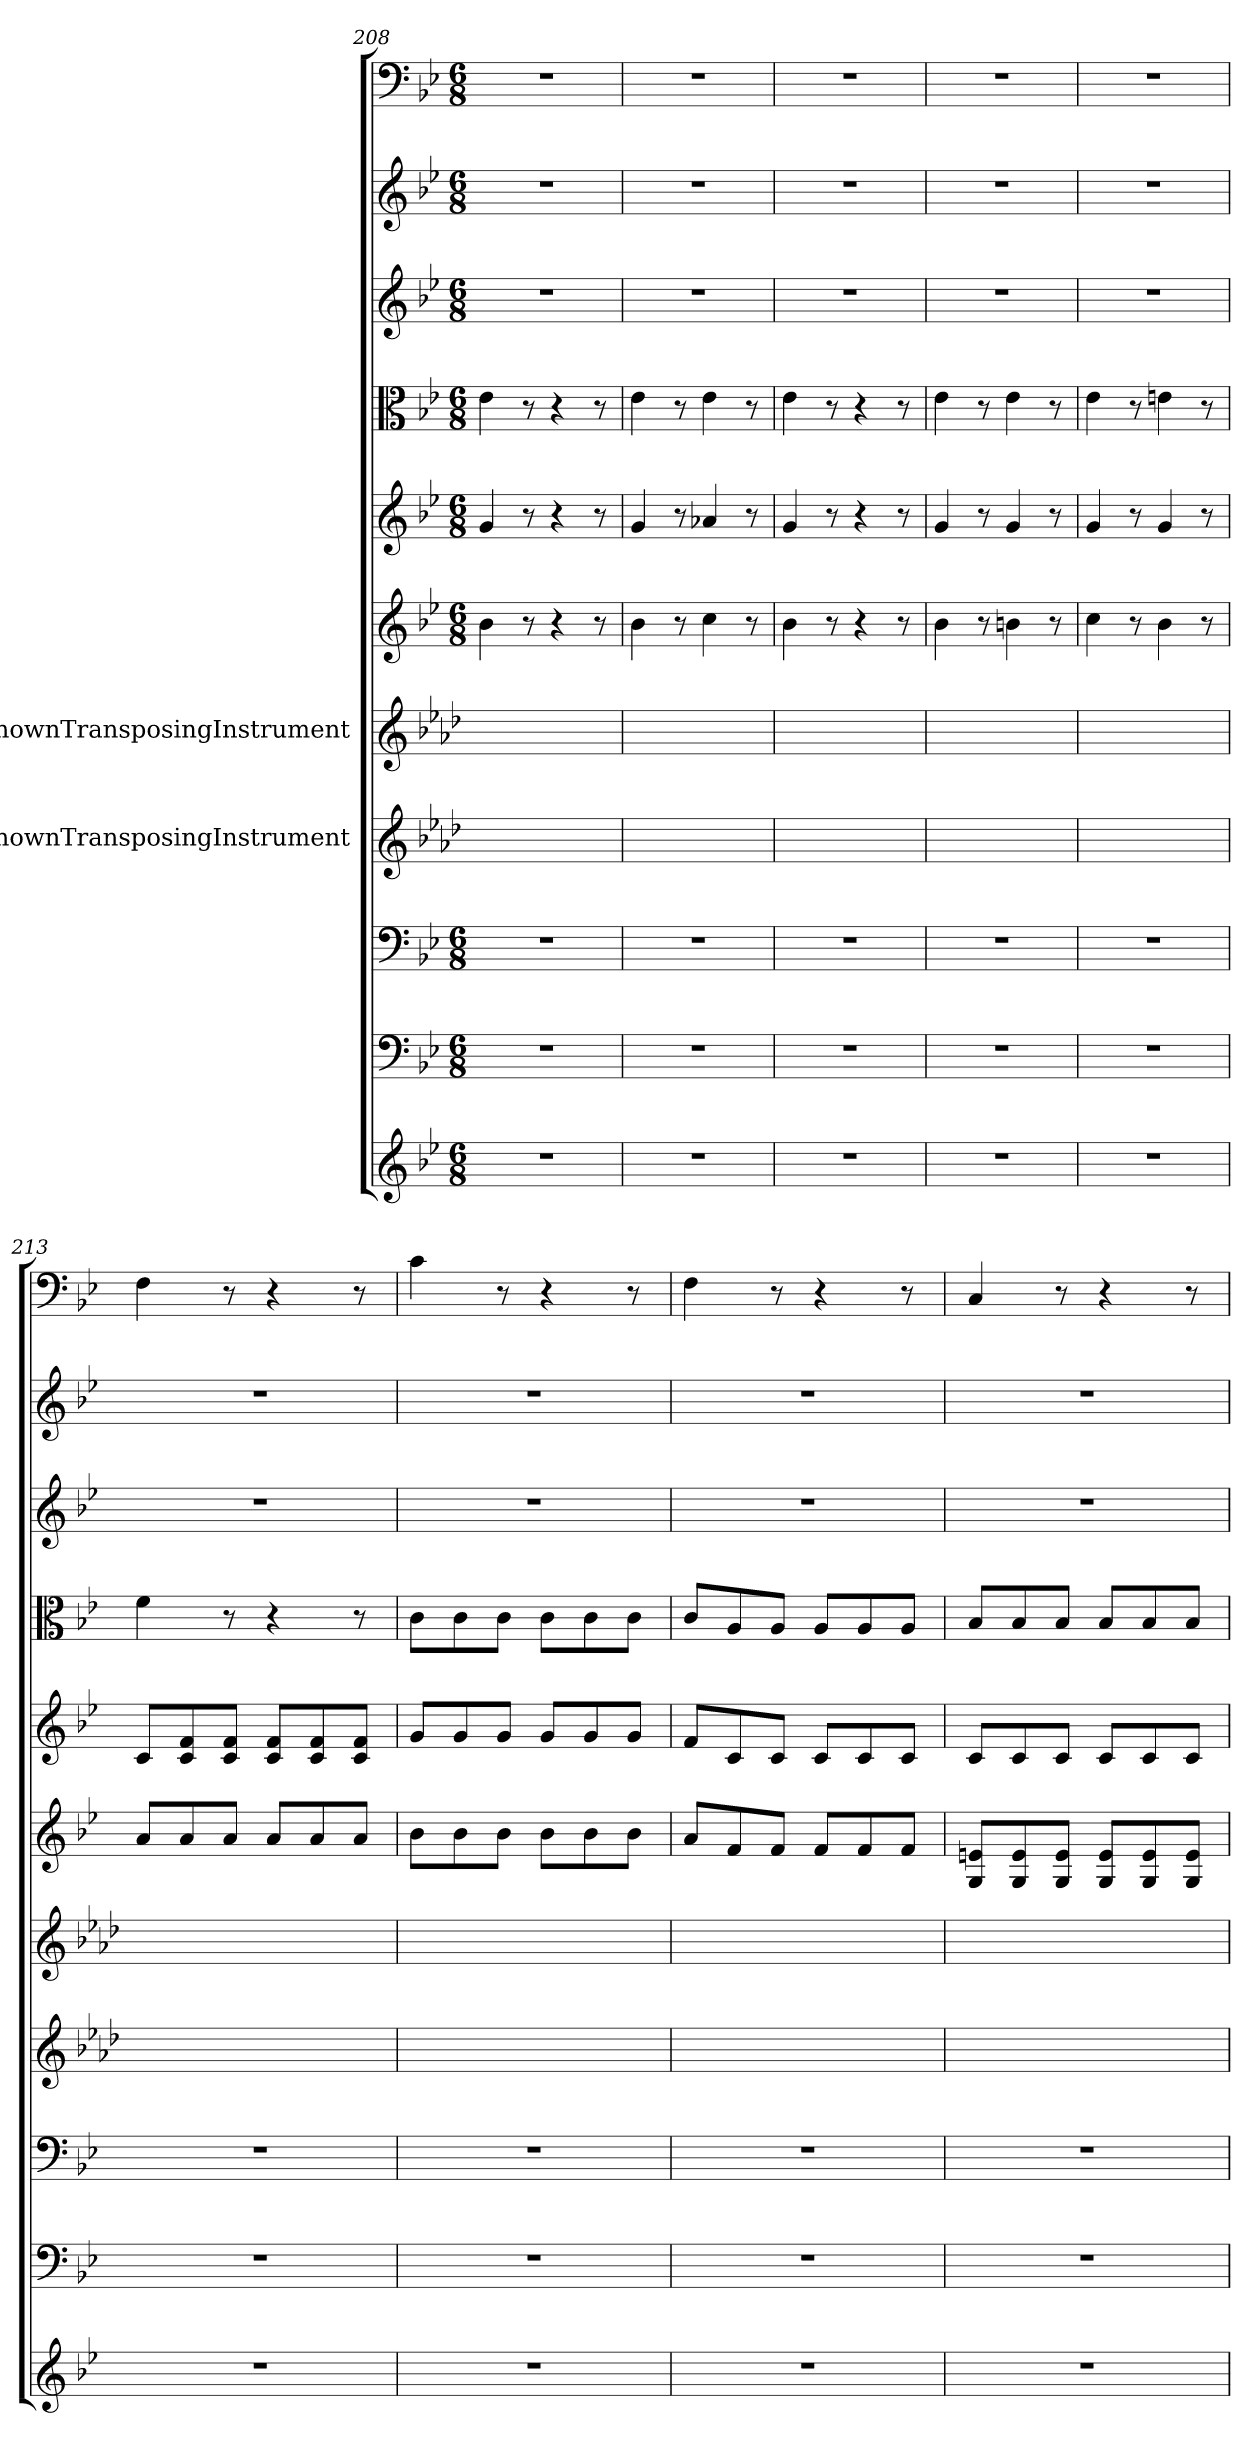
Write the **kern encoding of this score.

**kern	**kern	**kern	**kern	**kern	**kern	**kern	**kern	**kern	**kern	**kern
*part11	*part10	*part9	*part8	*part7	*part6	*part5	*part4	*part3	*part2	*part1
*staff11	*staff10	*staff9	*staff8	*staff7	*staff6	*staff5	*staff4	*staff3	*staff2	*staff1
*	*	*	*I"UnknownTransposingInstrument	*I"UnknownTransposingInstrument	*	*	*	*	*	*
*clefG2	*clefF4	*clefF4	*clefG2	*clefG2	*clefG2	*clefG2	*clefC3	*clefG2	*clefG2	*clefF4
*	*	*	*ITrd-1c-2	*ITrd-1c-2	*	*	*	*	*	*
*k[b-e-]	*k[b-e-]	*k[b-e-]	*k[b-e-]	*k[b-e-]	*k[b-e-]	*k[b-e-]	*k[b-e-]	*k[b-e-]	*k[b-e-]	*k[b-e-]
*B-:	*B-:	*B-:	*	*	*B-:	*B-:	*B-:	*B-:	*B-:	*B-:
*M6/8	*M6/8	*M6/8	*	*	*M6/8	*M6/8	*M6/8	*M6/8	*M6/8	*M6/8
=208	=208	=208	=208	=208	=208	=208	=208	=208	=208	=208
2.r	2.r	2.r	2.r	2.r	4b-\	4g/	4e-\	2.r	2.r	2.r
.	.	.	.	.	8r	8r	8r	.	.	.
.	.	.	.	.	4r	4r	4r	.	.	.
.	.	.	.	.	8r	8r	8r	.	.	.
=209	=209	=209	=209	=209	=209	=209	=209	=209	=209	=209
2.r	2.r	2.r	2.r	2.r	4b-\	4g/	4e-\	2.r	2.r	2.r
.	.	.	.	.	8r	8r	8r	.	.	.
.	.	.	.	.	4cc\	4a-X/	4e-\	.	.	.
.	.	.	.	.	8r	8r	8r	.	.	.
=210	=210	=210	=210	=210	=210	=210	=210	=210	=210	=210
2.r	2.r	2.r	2.r	2.r	4b-\	4g/	4e-\	2.r	2.r	2.r
.	.	.	.	.	8r	8r	8r	.	.	.
.	.	.	.	.	4r	4r	4r	.	.	.
.	.	.	.	.	8r	8r	8r	.	.	.
=211	=211	=211	=211	=211	=211	=211	=211	=211	=211	=211
2.r	2.r	2.r	2.r	2.r	4b-\	4g/	4e-\	2.r	2.r	2.r
.	.	.	.	.	8r	8r	8r	.	.	.
.	.	.	.	.	4bn\	4g/	4e-\	.	.	.
.	.	.	.	.	8r	8r	8r	.	.	.
=212	=212	=212	=212	=212	=212	=212	=212	=212	=212	=212
2.r	2.r	2.r	2.r	2.r	4cc\	4g/	4e-\	2.r	2.r	2.r
.	.	.	.	.	8r	8r	8r	.	.	.
.	.	.	.	.	4b-\	4g/	4en\	.	.	.
.	.	.	.	.	8r	8r	8r	.	.	.
=213	=213	=213	=213	=213	=213	=213	=213	=213	=213	=213
2.r	2.r	2.r	2.r	2.r	8a/L	8c/L	4f\	2.r	2.r	4F\
.	.	.	.	.	8a/	8c/ 8f/	.	.	.	.
.	.	.	.	.	8a/J	8c/ 8f/J	8r	.	.	8r
.	.	.	.	.	8a/L	8c/ 8f/L	4r	.	.	4r
.	.	.	.	.	8a/	8c/ 8f/	.	.	.	.
.	.	.	.	.	8a/J	8c/ 8f/J	8r	.	.	8r
=214	=214	=214	=214	=214	=214	=214	=214	=214	=214	=214
2.r	2.r	2.r	2.r	2.r	8b-\L	8g/L	8c\L	2.r	2.r	4c\
.	.	.	.	.	8b-\	8g/	8c\	.	.	.
.	.	.	.	.	8b-\J	8g/J	8c\J	.	.	8r
.	.	.	.	.	8b-\L	8g/L	8c\L	.	.	4r
.	.	.	.	.	8b-\	8g/	8c\	.	.	.
.	.	.	.	.	8b-\J	8g/J	8c\J	.	.	8r
=215	=215	=215	=215	=215	=215	=215	=215	=215	=215	=215
2.r	2.r	2.r	2.r	2.r	8a/L	8f/L	8c/L	2.r	2.r	4F\
.	.	.	.	.	8f/	8c/	8A/	.	.	.
.	.	.	.	.	8f/J	8c/J	8A/J	.	.	8r
.	.	.	.	.	8f/L	8c/L	8A/L	.	.	4r
.	.	.	.	.	8f/	8c/	8A/	.	.	.
.	.	.	.	.	8f/J	8c/J	8A/J	.	.	8r
=216	=216	=216	=216	=216	=216	=216	=216	=216	=216	=216
2.r	2.r	2.r	2.r	2.r	8G/ 8en/L	8c/L	8B-/L	2.r	2.r	4C/
.	.	.	.	.	8G/ 8e/	8c/	8B-/	.	.	.
.	.	.	.	.	8G/ 8e/J	8c/J	8B-/J	.	.	8r
.	.	.	.	.	8G/ 8e/L	8c/L	8B-/L	.	.	4r
.	.	.	.	.	8G/ 8e/	8c/	8B-/	.	.	.
.	.	.	.	.	8G/ 8e/J	8c/J	8B-/J	.	.	8r
=	=	=	=	=	=	=	=	=	=	=
*-	*-	*-	*-	*-	*-	*-	*-	*-	*-	*-
